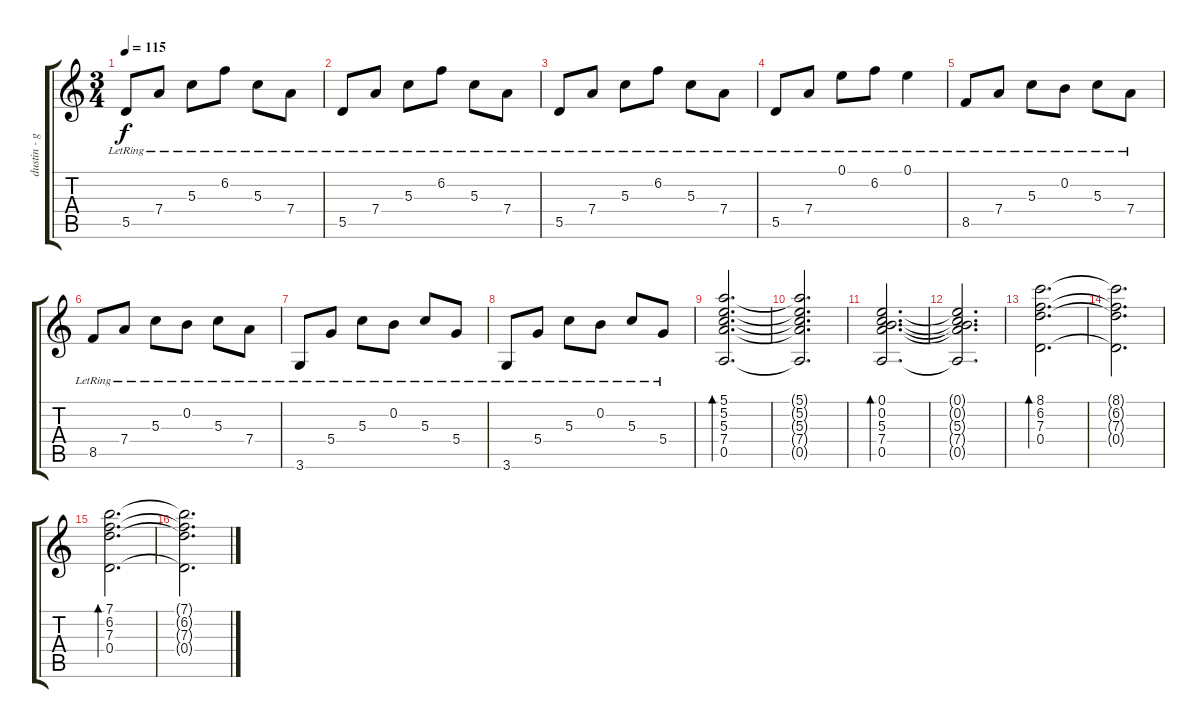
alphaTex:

\track ("dustin - guitar" "dustin - g") {instrument electricguitarjazz}
\staff {score tabs}
\tuning (E4 B3 G3 D3 A2 E2) {hide}
\ts (3 4)
\tempo 115
\clef g2
\ks c
5.5{lr}.8{dy f} 7.4{lr}.8 5.3{lr}.8 6.2{lr}.8 5.3{lr}.8 7.4{lr}.8 |
5.5{lr}.8 7.4{lr}.8 5.3{lr}.8 6.2{lr}.8 5.3{lr}.8 7.4{lr}.8 |
5.5{lr}.8 7.4{lr}.8 5.3{lr}.8 6.2{lr}.8 5.3{lr}.8 7.4{lr}.8 |
5.5{lr}.8 7.4{lr}.8 0.1{lr}.8 6.2{lr}.8 0.1{lr}.4 |
8.5{lr}.8 7.4{lr}.8 5.3{lr}.8 0.2{lr}.8 5.3{lr}.8 7.4{lr}.8 |
8.5{lr}.8 7.4{lr}.8 5.3{lr}.8 0.2{lr}.8 5.3{lr}.8 7.4{lr}.8 |
3.6{lr}.8 5.4{lr}.8 5.3{lr}.8 0.2{lr}.8 5.3{lr}.8 5.4{lr}.8 |
3.6{lr}.8 5.4{lr}.8 5.3{lr}.8 0.2{lr}.8 5.3{lr}.8 5.4{lr}.8 |
(5.1 5.2 5.3 7.4 0.5).2{d bd 30} |
(5.1{t} 5.2{t} 5.3{t} 7.4{t} 0.5{t}).2{d} |
(0.1 0.2 5.3 7.4 0.5).2{d bd 30} |
(0.1{t} 0.2{t} 5.3{t} 7.4{t} 0.5{t}).2{d} |
(8.1 6.2 7.3 0.4).2{d bd 30} |
(8.1{t} 6.2{t} 7.3{t} 0.4{t}).2{d} |
(7.1 6.2 7.3 0.4).2{d bd 30} |
(7.1{t} 6.2{t} 7.3{t} 0.4{t}).2{d}
